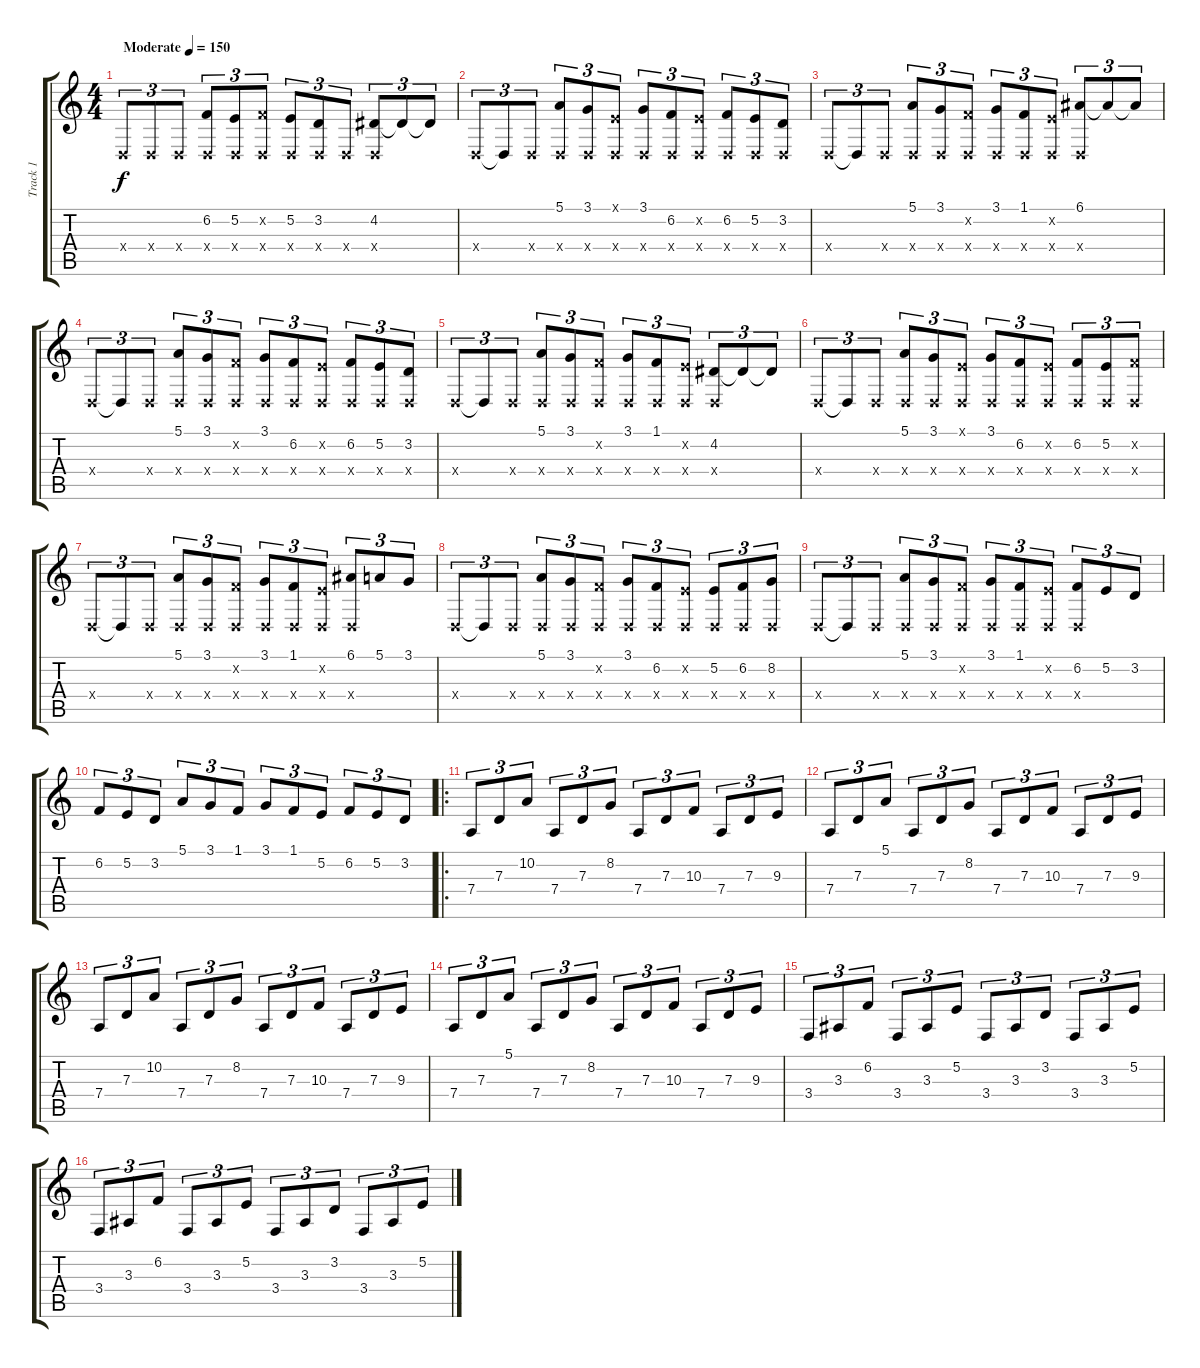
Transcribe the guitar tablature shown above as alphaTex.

\track ("Track 1" "Track 1") {instrument lead2sawtooth}
\staff {score tabs}
\tuning (E4 B3 G3 D3 A2 E2) {hide}
\ts (4 4)
\tempo (150 "Moderate")
\clef g2
\ks c
0.4{x}.8{tu (3 2) dy f instrument lead2sawtooth} 0.4{x}.8{tu (3 2)} 0.4{x}.8{tu (3 2)} (6.2 0.4{x}).8{tu (3 2)} (5.2 0.4{x}).8{tu (3 2)} (6.2{x} 0.4{x}).8{tu (3 2)} (5.2 0.4{x}).8{tu (3 2)} (3.2 0.4{x}).8{tu (3 2)} 0.4{x}.8{tu (3 2)} (4.2 0.4{x}).8{tu (3 2)} 4.2{t}.8{tu (3 2)} 4.2{t}.8{tu (3 2)} |
0.4{x}.8{tu (3 2)} 0.4{t}.8{tu (3 2)} 0.4{x}.8{tu (3 2)} (5.1 0.4{x}).8{tu (3 2)} (3.1 0.4{x}).8{tu (3 2)} (0.1{x} 0.4{x}).8{tu (3 2)} (3.1 0.4{x}).8{tu (3 2)} (6.2 0.4{x}).8{tu (3 2)} (5.2{x} 0.4{x}).8{tu (3 2)} (6.2 0.4{x}).8{tu (3 2)} (5.2 0.4{x}).8{tu (3 2)} (3.2 0.4{x}).8{tu (3 2)} |
0.4{x}.8{tu (3 2)} 0.4{t}.8{tu (3 2)} 0.4{x}.8{tu (3 2)} (5.1 0.4{x}).8{tu (3 2)} (3.1 0.4{x}).8{tu (3 2)} (6.2{x} 0.4{x}).8{tu (3 2)} (3.1 0.4{x}).8{tu (3 2)} (1.1 0.4{x}).8{tu (3 2)} (5.2{x} 0.4{x}).8{tu (3 2)} (6.1 0.4{x}).8{tu (3 2)} 6.1{t}.8{tu (3 2)} 6.1{t}.8{tu (3 2)} |
0.4{x}.8{tu (3 2)} 0.4{t}.8{tu (3 2)} 0.4{x}.8{tu (3 2)} (5.1 0.4{x}).8{tu (3 2)} (3.1 0.4{x}).8{tu (3 2)} (6.2{x} 0.4{x}).8{tu (3 2)} (3.1 0.4{x}).8{tu (3 2)} (6.2 0.4{x}).8{tu (3 2)} (5.2{x} 0.4{x}).8{tu (3 2)} (6.2 0.4{x}).8{tu (3 2)} (5.2 0.4{x}).8{tu (3 2)} (3.2 0.4{x}).8{tu (3 2)} |
0.4{x}.8{tu (3 2)} 0.4{t}.8{tu (3 2)} 0.4{x}.8{tu (3 2)} (5.1 0.4{x}).8{tu (3 2)} (3.1 0.4{x}).8{tu (3 2)} (6.2{x} 0.4{x}).8{tu (3 2)} (3.1 0.4{x}).8{tu (3 2)} (1.1 0.4{x}).8{tu (3 2)} (5.2{x} 0.4{x}).8{tu (3 2)} (4.2 0.4{x}).8{tu (3 2)} 4.2{t}.8{tu (3 2)} 4.2{t}.8{tu (3 2)} |
0.4{x}.8{tu (3 2)} 0.4{t}.8{tu (3 2)} 0.4{x}.8{tu (3 2)} (5.1 0.4{x}).8{tu (3 2)} (3.1 0.4{x}).8{tu (3 2)} (0.1{x} 0.4{x}).8{tu (3 2)} (3.1 0.4{x}).8{tu (3 2)} (6.2 0.4{x}).8{tu (3 2)} (5.2{x} 0.4{x}).8{tu (3 2)} (6.2 0.4{x}).8{tu (3 2)} (5.2 0.4{x}).8{tu (3 2)} (6.2{x} 0.4{x}).8{tu (3 2)} |
0.4{x}.8{tu (3 2)} 0.4{t}.8{tu (3 2)} 0.4{x}.8{tu (3 2)} (5.1 0.4{x}).8{tu (3 2)} (3.1 0.4{x}).8{tu (3 2)} (6.2{x} 0.4{x}).8{tu (3 2)} (3.1 0.4{x}).8{tu (3 2)} (1.1 0.4{x}).8{tu (3 2)} (5.2{x} 0.4{x}).8{tu (3 2)} (6.1 0.4{x}).8{tu (3 2)} 5.1.8{tu (3 2)} 3.1.8{tu (3 2)} |
0.4{x}.8{tu (3 2)} 0.4{t}.8{tu (3 2)} 0.4{x}.8{tu (3 2)} (5.1 0.4{x}).8{tu (3 2)} (3.1 0.4{x}).8{tu (3 2)} (6.2{x} 0.4{x}).8{tu (3 2)} (3.1 0.4{x}).8{tu (3 2)} (6.2 0.4{x}).8{tu (3 2)} (5.2{x} 0.4{x}).8{tu (3 2)} (5.2 0.4{x}).8{tu (3 2)} (6.2 0.4{x}).8{tu (3 2)} (8.2 0.4{x}).8{tu (3 2)} |
0.4{x}.8{tu (3 2)} 0.4{t}.8{tu (3 2)} 0.4{x}.8{tu (3 2)} (5.1 0.4{x}).8{tu (3 2)} (3.1 0.4{x}).8{tu (3 2)} (6.2{x} 0.4{x}).8{tu (3 2)} (3.1 0.4{x}).8{tu (3 2)} (1.1 0.4{x}).8{tu (3 2)} (5.2{x} 0.4{x}).8{tu (3 2)} (6.2 0.4{x}).8{tu (3 2)} 5.2.8{tu (3 2)} 3.2.8{tu (3 2)} |
6.2.8{tu (3 2)} 5.2.8{tu (3 2)} 3.2.8{tu (3 2)} 5.1.8{tu (3 2)} 3.1.8{tu (3 2)} 1.1.8{tu (3 2)} 3.1.8{tu (3 2)} 1.1.8{tu (3 2)} 5.2.8{tu (3 2)} 6.2.8{tu (3 2)} 5.2.8{tu (3 2)} 3.2.8{tu (3 2)} |
\ro
7.4.8{tu (3 2)} 7.3.8{tu (3 2)} 10.2.8{tu (3 2)} 7.4.8{tu (3 2)} 7.3.8{tu (3 2)} 8.2.8{tu (3 2)} 7.4.8{tu (3 2)} 7.3.8{tu (3 2)} 10.3.8{tu (3 2)} 7.4.8{tu (3 2)} 7.3.8{tu (3 2)} 9.3.8{tu (3 2)} |
7.4.8{tu (3 2)} 7.3.8{tu (3 2)} 5.1.8{tu (3 2)} 7.4.8{tu (3 2)} 7.3.8{tu (3 2)} 8.2.8{tu (3 2)} 7.4.8{tu (3 2)} 7.3.8{tu (3 2)} 10.3.8{tu (3 2)} 7.4.8{tu (3 2)} 7.3.8{tu (3 2)} 9.3.8{tu (3 2)} |
7.4.8{tu (3 2)} 7.3.8{tu (3 2)} 10.2.8{tu (3 2)} 7.4.8{tu (3 2)} 7.3.8{tu (3 2)} 8.2.8{tu (3 2)} 7.4.8{tu (3 2)} 7.3.8{tu (3 2)} 10.3.8{tu (3 2)} 7.4.8{tu (3 2)} 7.3.8{tu (3 2)} 9.3.8{tu (3 2)} |
7.4.8{tu (3 2)} 7.3.8{tu (3 2)} 5.1.8{tu (3 2)} 7.4.8{tu (3 2)} 7.3.8{tu (3 2)} 8.2.8{tu (3 2)} 7.4.8{tu (3 2)} 7.3.8{tu (3 2)} 10.3.8{tu (3 2)} 7.4.8{tu (3 2)} 7.3.8{tu (3 2)} 9.3.8{tu (3 2)} |
3.4.8{tu (3 2)} 3.3.8{tu (3 2)} 6.2.8{tu (3 2)} 3.4.8{tu (3 2)} 3.3.8{tu (3 2)} 5.2.8{tu (3 2)} 3.4.8{tu (3 2)} 3.3.8{tu (3 2)} 3.2.8{tu (3 2)} 3.4.8{tu (3 2)} 3.3.8{tu (3 2)} 5.2.8{tu (3 2)} |
3.4.8{tu (3 2)} 3.3.8{tu (3 2)} 6.2.8{tu (3 2)} 3.4.8{tu (3 2)} 3.3.8{tu (3 2)} 5.2.8{tu (3 2)} 3.4.8{tu (3 2)} 3.3.8{tu (3 2)} 3.2.8{tu (3 2)} 3.4.8{tu (3 2)} 3.3.8{tu (3 2)} 5.2.8{tu (3 2)}
